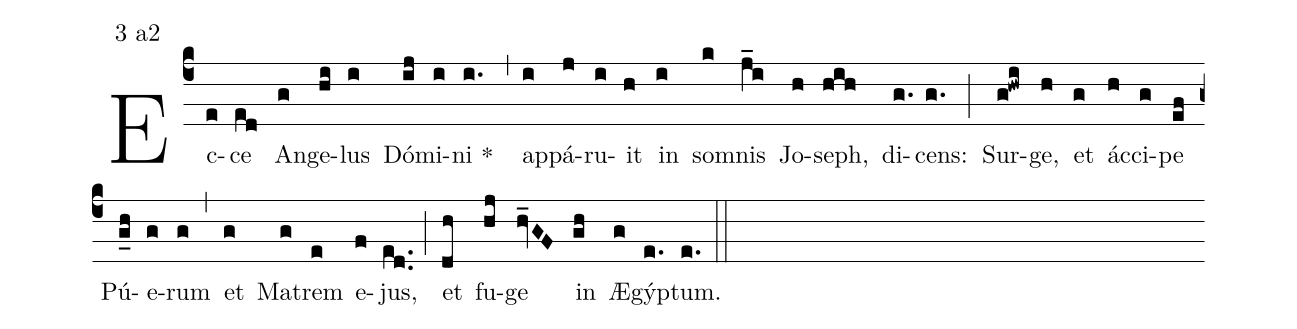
mode:3 a2;
%%
(c4) Ec(e)ce(ed)  An(g)ge(hi)lus(i) Dó(ij)mi(i)ni(i.) *()(,) ap(i)pá(j)ru(i)it(h) in(i) som(k)nis(j_i) Jo(h)seph,(hih)  di(g.)cens:(g.) (;) Sur(g!hwi)ge,(h) et(g) ác(h)ci(g)pe(ef) Pú(g_h)e(g)rum(g) (,) et(g) Ma(g)trem(e) e(f)jus,(ed..) (;) et(dh) fu(hj)ge(hv_GF) in(gh) Æ(g)gýp(e.)tum.(e.) (::)
